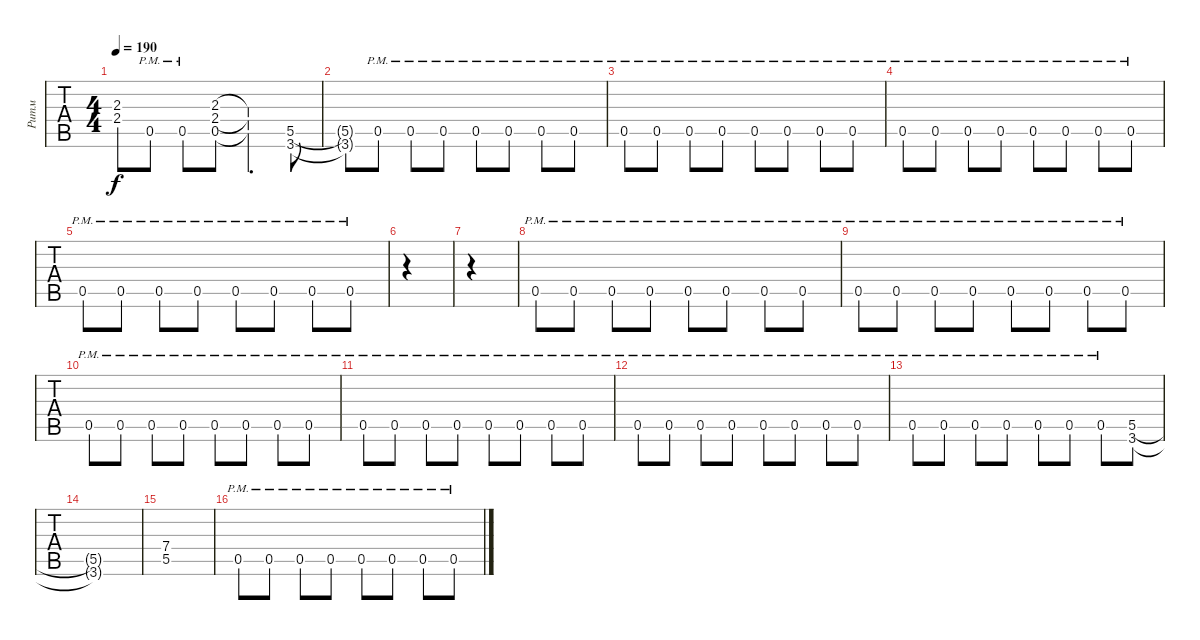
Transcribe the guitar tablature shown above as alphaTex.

\track ("Ритм" "Ритм") {instrument distortionguitar}
\staff {tabs}
\tuning (E4 B3 G3 D3 A2 E2) {hide}
\ts (4 4)
\tempo 190
\clef g2
\ks c
(2.3 2.4).8{dy f} 0.5{pm}.8 0.5{pm}.8 (2.3 2.4 0.5).8 (2.3{t} 2.4{t} 0.5{t}).4{d} (5.5 3.6).8 |
(5.5{t} 3.6{t}).8 0.5{pm}.8 0.5{pm}.8 0.5{pm}.8 0.5{pm}.8 0.5{pm}.8 0.5{pm}.8 0.5{pm}.8 |
0.5{pm}.8 0.5{pm}.8 0.5{pm}.8 0.5{pm}.8 0.5{pm}.8 0.5{pm}.8 0.5{pm}.8 0.5{pm}.8 |
0.5{pm}.8 0.5{pm}.8 0.5{pm}.8 0.5{pm}.8 0.5{pm}.8 0.5{pm}.8 0.5{pm}.8 0.5{pm}.8 |
0.5{pm}.8 0.5{pm}.8 0.5{pm}.8 0.5{pm}.8 0.5{pm}.8 0.5{pm}.8 0.5{pm}.8 0.5{pm}.8 |
|
|
0.5{pm}.8 0.5{pm}.8 0.5{pm}.8 0.5{pm}.8 0.5{pm}.8 0.5{pm}.8 0.5{pm}.8 0.5{pm}.8 |
0.5{pm}.8 0.5{pm}.8 0.5{pm}.8 0.5{pm}.8 0.5{pm}.8 0.5{pm}.8 0.5{pm}.8 0.5{pm}.8 |
0.5{pm}.8 0.5{pm}.8 0.5{pm}.8 0.5{pm}.8 0.5{pm}.8 0.5{pm}.8 0.5{pm}.8 0.5{pm}.8 |
0.5{pm}.8 0.5{pm}.8 0.5{pm}.8 0.5{pm}.8 0.5{pm}.8 0.5{pm}.8 0.5{pm}.8 0.5{pm}.8 |
0.5{pm}.8 0.5{pm}.8 0.5{pm}.8 0.5{pm}.8 0.5{pm}.8 0.5{pm}.8 0.5{pm}.8 0.5{pm}.8 |
0.5{pm}.8 0.5{pm}.8 0.5{pm}.8 0.5{pm}.8 0.5{pm}.8 0.5{pm}.8 0.5{pm}.8 (5.5 3.6).8 |
(5.5{t} 3.6{t}).1 |
(7.4 5.5).1 |
0.5{pm}.8 0.5{pm}.8 0.5{pm}.8 0.5{pm}.8 0.5{pm}.8 0.5{pm}.8 0.5{pm}.8 0.5{pm}.8
